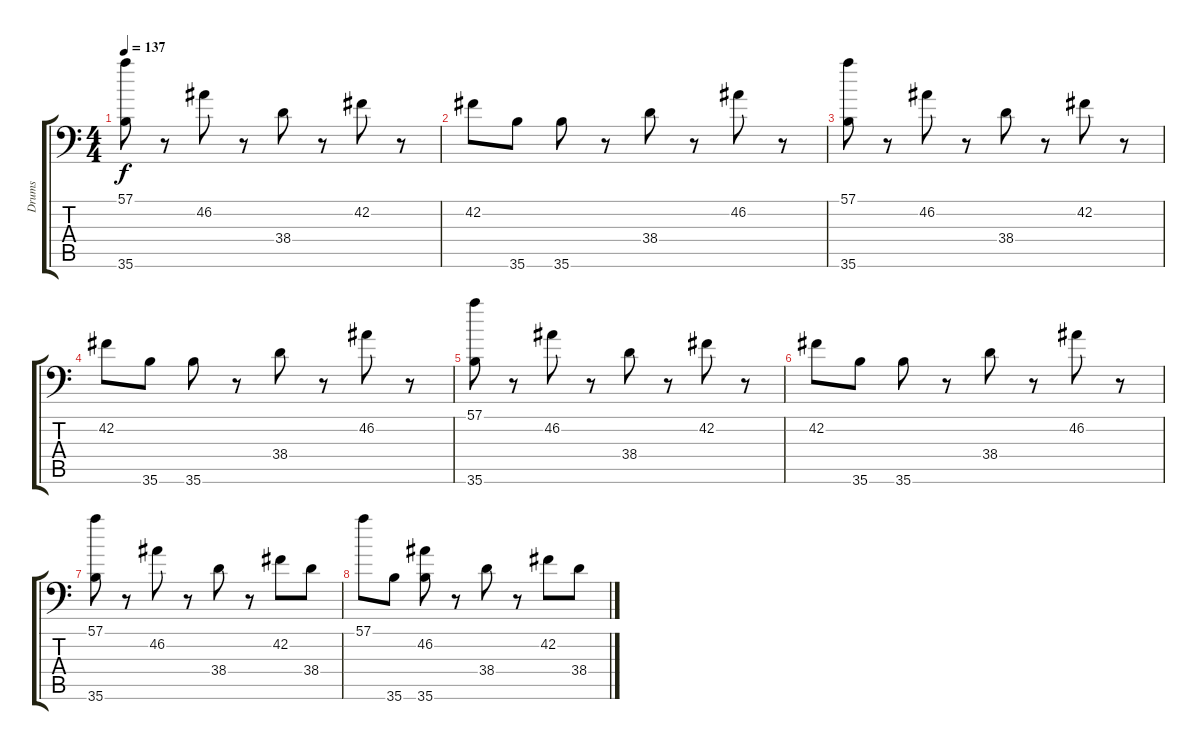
\track ("Drums" "Drums") {instrument acousticgrandpiano}
\staff {score tabs}
\tuning (C-1 C-1 C-1 C-1 C-1 C-1) {hide}
\ts (4 4)
\tempo 137
\clef f4
\ks c
(57.1 35.6).8{dy f} r.8 46.2.8 r.8 38.4.8 r.8 42.2.8 r.8 |
42.2.8 35.6.8 35.6.8 r.8 38.4.8 r.8 46.2.8 r.8 |
(57.1 35.6).8 r.8 46.2.8 r.8 38.4.8 r.8 42.2.8 r.8 |
42.2.8 35.6.8 35.6.8 r.8 38.4.8 r.8 46.2.8 r.8 |
(57.1 35.6).8 r.8 46.2.8 r.8 38.4.8 r.8 42.2.8 r.8 |
42.2.8 35.6.8 35.6.8 r.8 38.4.8 r.8 46.2.8 r.8 |
(57.1 35.6).8 r.8 46.2.8 r.8 38.4.8 r.8 42.2.8 38.4.8 |
57.1.8 35.6.8 (46.2 35.6).8 r.8 38.4.8 r.8 42.2.8 38.4.8
